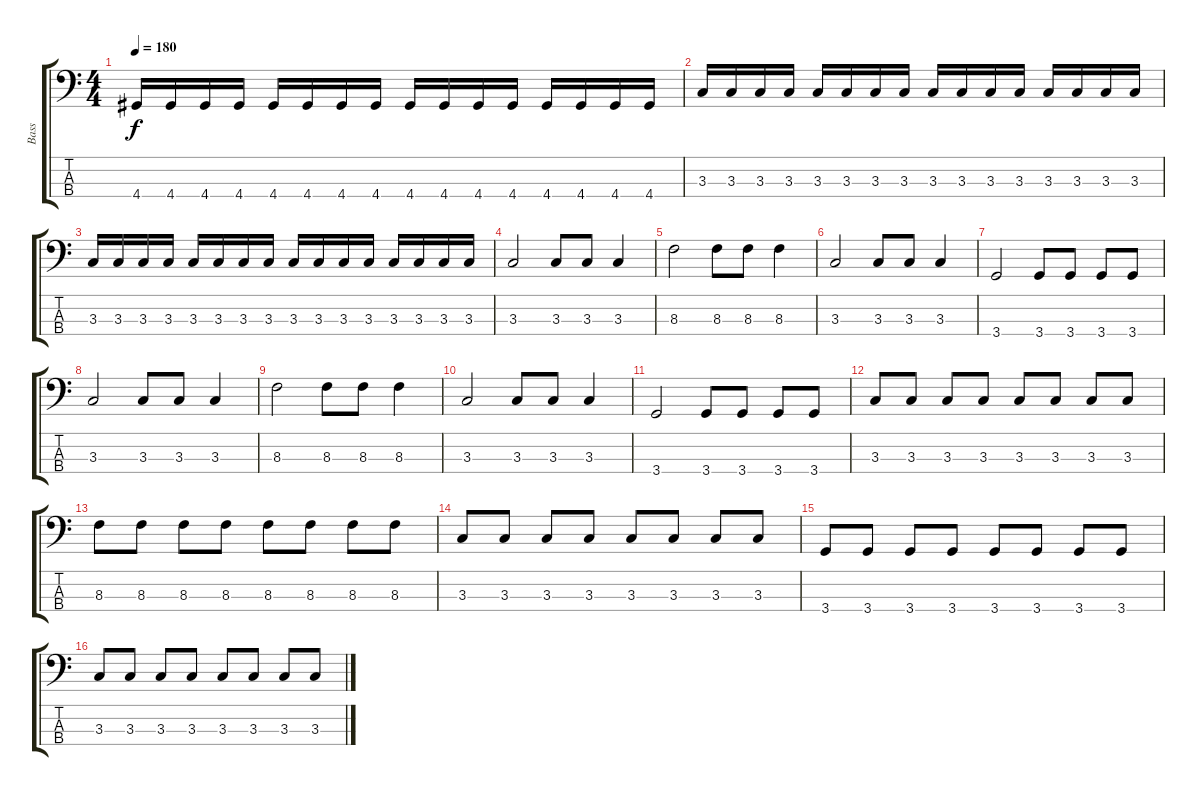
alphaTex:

\track ("Bass" "Bass") {instrument electricbassfinger}
\staff {score tabs}
\tuning (G2 D2 A1 E1) {hide}
\ts (4 4)
\tempo 180
\clef f4
\ks c
4.4.16{dy f} 4.4.16 4.4.16 4.4.16 4.4.16 4.4.16 4.4.16 4.4.16 4.4.16 4.4.16 4.4.16 4.4.16 4.4.16 4.4.16 4.4.16 4.4.16 |
3.3.16 3.3.16 3.3.16 3.3.16 3.3.16 3.3.16 3.3.16 3.3.16 3.3.16 3.3.16 3.3.16 3.3.16 3.3.16 3.3.16 3.3.16 3.3.16 |
3.3.16 3.3.16 3.3.16 3.3.16 3.3.16 3.3.16 3.3.16 3.3.16 3.3.16 3.3.16 3.3.16 3.3.16 3.3.16 3.3.16 3.3.16 3.3.16 |
3.3.2 3.3.8 3.3.8 3.3.4 |
8.3.2 8.3.8 8.3.8 8.3.4 |
3.3.2 3.3.8 3.3.8 3.3.4 |
3.4.2 3.4.8 3.4.8 3.4.8 3.4.8 |
3.3.2 3.3.8 3.3.8 3.3.4 |
8.3.2 8.3.8 8.3.8 8.3.4 |
3.3.2 3.3.8 3.3.8 3.3.4 |
3.4.2 3.4.8 3.4.8 3.4.8 3.4.8 |
3.3.8 3.3.8 3.3.8 3.3.8 3.3.8 3.3.8 3.3.8 3.3.8 |
8.3.8 8.3.8 8.3.8 8.3.8 8.3.8 8.3.8 8.3.8 8.3.8 |
3.3.8 3.3.8 3.3.8 3.3.8 3.3.8 3.3.8 3.3.8 3.3.8 |
3.4.8 3.4.8 3.4.8 3.4.8 3.4.8 3.4.8 3.4.8 3.4.8 |
3.3.8 3.3.8 3.3.8 3.3.8 3.3.8 3.3.8 3.3.8 3.3.8
